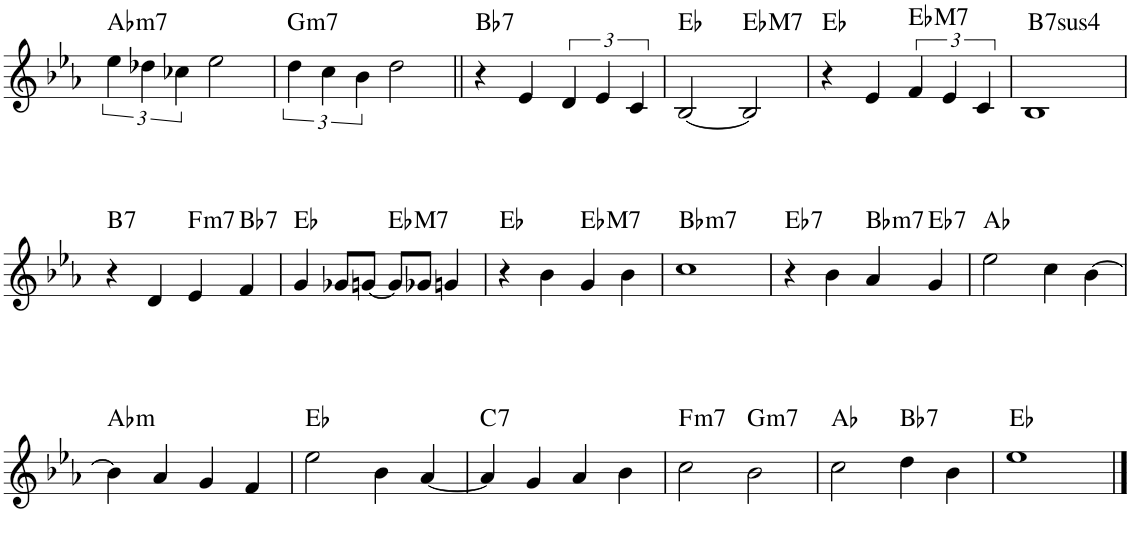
**kern	**harte
*part1	*part1
*staff1	*
*I"Piano	*
*I'Pno.	*
!!LO:PB:g=z
*clefG2	*
*k[b-e-a-]	*
*M4/4	*
=47	=47
!	!LO:H:kt=m7
6ee-\	Ab:min7
6dd-X\	.
6cc-X\	.
2ee-\	.
=48	=48
!	!LO:H:kt=m7
6dd\	G:min7
6cc\	.
6b-\	.
2dd\	.
=49||	=49||
!	!LO:H:kt=7
4r	Bb:7
4e-/	.
6d/	.
6e-/	.
6c/	.
=50	=50
[2B-/	Eb:maj
!	!LO:H:kt=M7
2B-/]	Eb:maj7
=51	=51
4r	Eb:maj
4e-/	.
!	!LO:H:kt=M7
6f/	Eb:maj7
6e-/	.
6c/	.
=52	=52
!	!LO:H:kt=74
1B-	B:sus4(7)
!!LO:LB:g=z
=53	=53
!	!LO:H:kt=7
4r	B:7
4d/	.
!	!LO:H:kt=m7
4e-/	F:min7
!	!LO:H:kt=7
4f/	Bb:7
=54	=54
4g/	Eb:maj
8g-X/L	.
[8gn/J	.
!	!LO:H:kt=M7
8g/L]	Eb:maj7
8g-X/J	.
4gn/	.
=55	=55
4r	Eb:maj
4b-\	.
!	!LO:H:kt=M7
4g/	Eb:maj7
4b-\	.
=56	=56
!	!LO:H:kt=m7
1cc	Bb:min7
=57	=57
!	!LO:H:kt=7
4r	Eb:7
4b-\	.
!	!LO:H:kt=m7
4a-/	Bb:min7
!	!LO:H:kt=7
4g/	Eb:7
=58	=58
2ee-\	Ab:maj
4cc\	.
[4b-\	.
!!LO:LB:g=z
=59	=59
!	!LO:H:kt=m
4b-\]	Ab:min
4a-/	.
4g/	.
4f/	.
=60	=60
2ee-\	Eb:maj
4b-\	.
[4a-/	.
=61	=61
!	!LO:H:kt=7
4a-/]	C:7
4g/	.
4a-/	.
4b-\	.
=62	=62
!	!LO:H:kt=m7
2cc\	F:min7
!	!LO:H:kt=m7
2b-\	G:min7
=63	=63
2cc\	Ab:maj
!	!LO:H:kt=7
4dd\	Bb:7
4b-\	.
=64	=64
1ee-	Eb:maj
==	==
*-	*-
